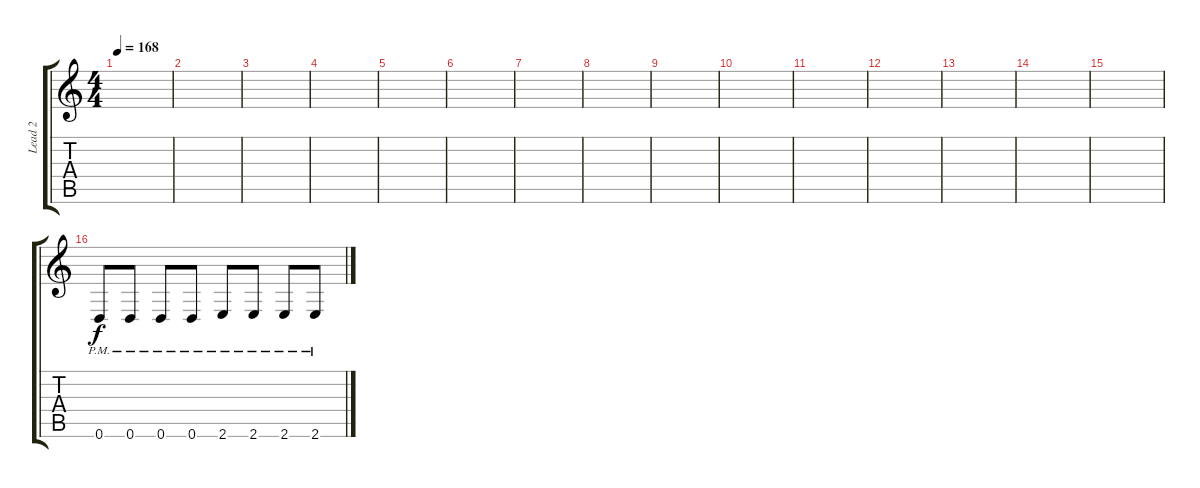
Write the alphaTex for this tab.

\track ("Lead 2" "Lead 2") {instrument distortionguitar}
\staff {score tabs}
\tuning (D4 A3 F3 C3 G2 D2) {hide}
\ts (4 4)
\tempo 168
\clef g2
\ks c
|
|
|
|
|
|
|
|
|
|
|
|
|
|
|
0.6{pm}.8{volume 13} 0.6{pm}.8 0.6{pm}.8 0.6{pm}.8 2.6{pm}.8 2.6{pm}.8 2.6{pm}.8 2.6{pm}.8
